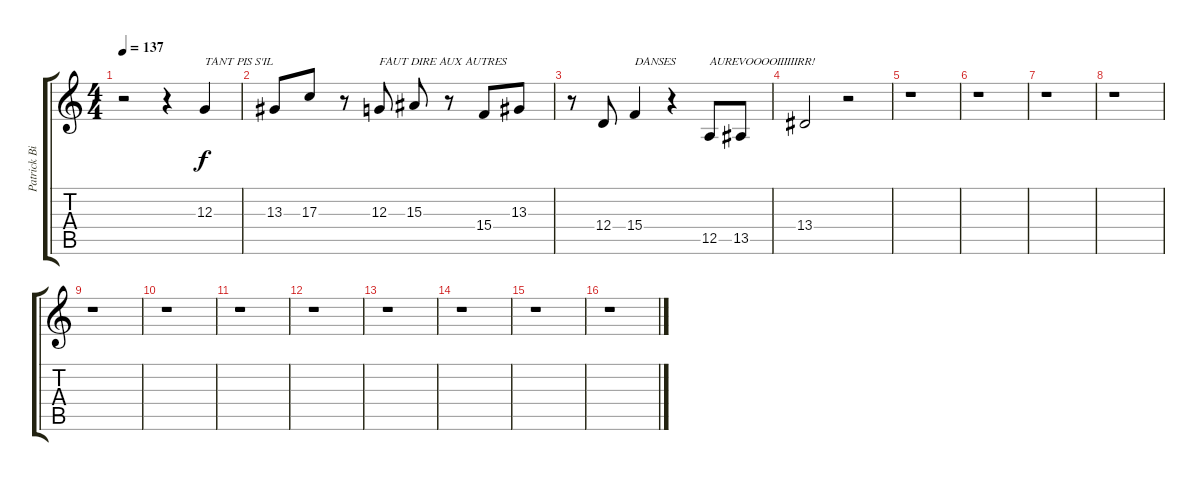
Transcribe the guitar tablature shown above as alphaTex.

\track ("Patrick Bialès" "Patrick Bi") {instrument lead6voice}
\staff {score tabs}
\tuning (E4 B3 G3 D3 A2 E2) {hide}
\ts (4 4)
\tempo 137
\clef g2
\ks c
r.2{dy f} r.4 12.3.4{txt "TANT PIS S'IL"} |
13.3.8 17.3.8 r.8 12.3.8{txt "FAUT DIRE AUX AUTRES "} 15.3.8 r.8 15.4.8 13.3.8 |
r.8 12.4.8 15.4.4{txt "DANSES"} r.4 12.5.8{txt "AUREVOOOOIIIIIIRR!"} 13.5.8 |
13.4.2 r.2 |
r.1 |
r.1 |
r.1 |
r.1 |
r.1 |
r.1 |
r.1 |
r.1 |
r.1 |
r.1 |
r.1 |
r.1
